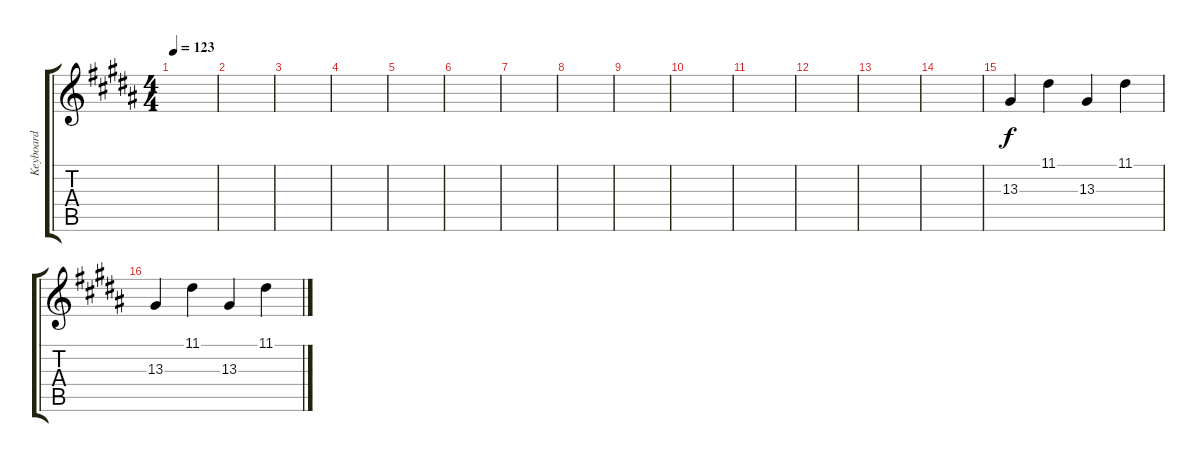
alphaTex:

\track ("Keyboard" "Keyboard") {instrument pad3polysynth}
\staff {score tabs}
\tuning (E4 B3 G3 D3 A2 E2) {hide}
\ts (4 4)
\tempo 123
\clef g2
\ks g#minor
|
|
|
|
|
|
|
|
|
|
|
|
|
|
13.3.4{volume 11} 11.1.4 13.3.4 11.1.4 |
13.3.4 11.1.4 13.3.4 11.1.4
